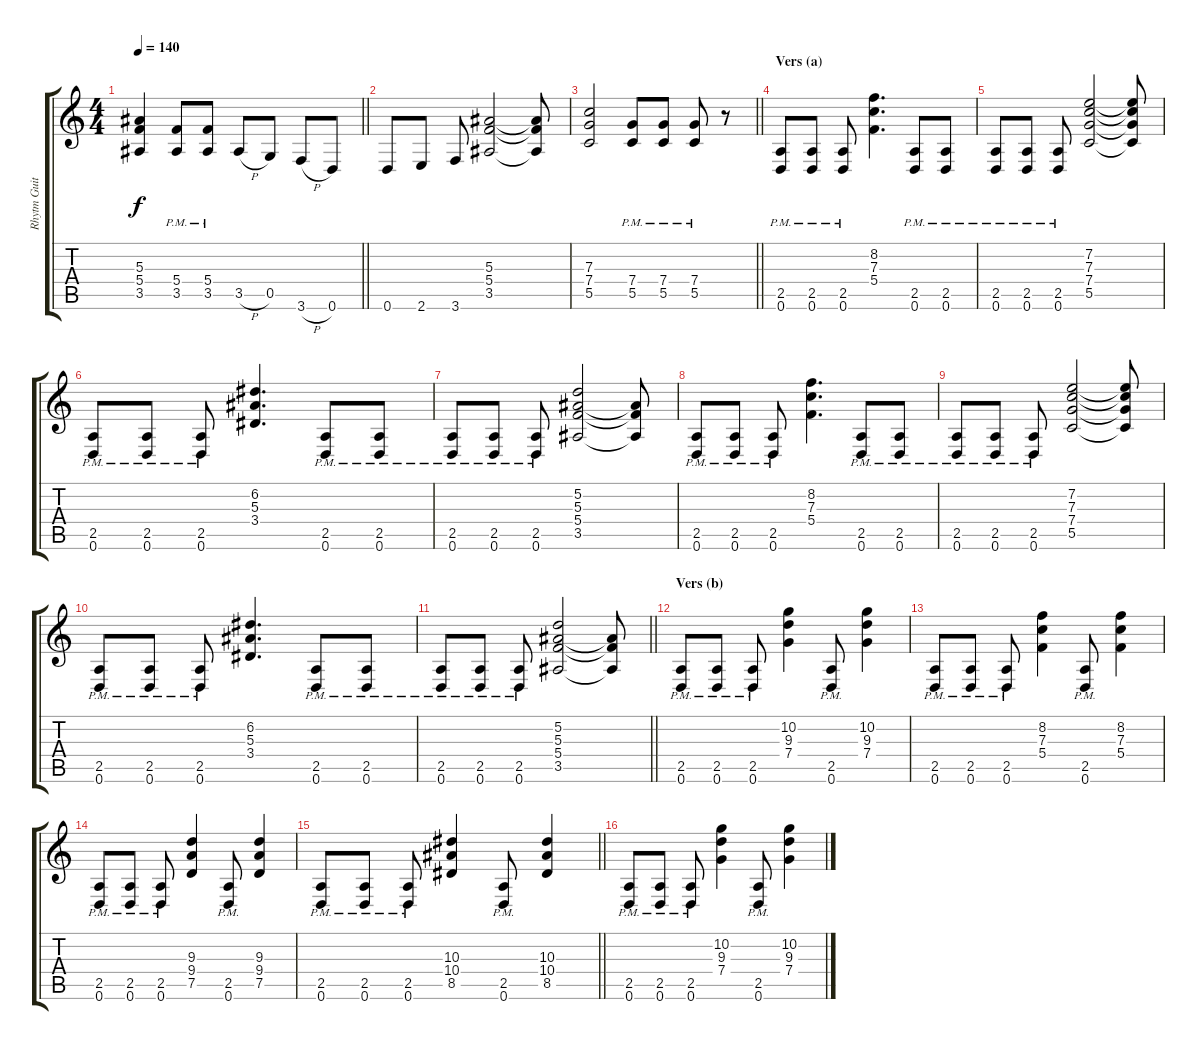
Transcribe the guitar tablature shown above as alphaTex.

\track ("Rhytm Guitar - Martin Sweet" "Rhytm Guit") {instrument distortionguitar}
\staff {score tabs}
\tuning (D4 A3 F3 C3 G2 D2) {hide}
\ts (4 4)
\tempo 140
\clef g2
\barLineRight lightlight
\ks c
(5.3 5.4 3.5).4{dy f} (5.4{pm} 3.5{pm}).8 (5.4{pm} 3.5{pm}).8 3.5{h}.8 0.5.8 3.6{h}.8 0.6.8 |
0.6.8 2.6.8 3.6.8 (5.3 5.4 3.5).2 (5.3{t} 5.4{t} 3.5{t}).8 |
\barLineRight lightlight
(7.3 7.4 5.5).2 (7.4{pm} 5.5{pm}).8 (7.4{pm} 5.5{pm}).8 (7.4{pm} 5.5{pm}).8 r.8 |
\section ("" "Vers (a)")
(2.5{pm} 0.6{pm}).8{instrument distortionguitar} (2.5{pm} 0.6{pm}).8 (2.5{pm} 0.6{pm}).8 (8.2 7.3 5.4).4{d} (2.5{pm} 0.6{pm}).8 (2.5{pm} 0.6{pm}).8 |
(2.5{pm} 0.6{pm}).8 (2.5{pm} 0.6{pm}).8 (2.5{pm} 0.6{pm}).8 (7.2 7.3 7.4 5.5).2 (7.2{t} 7.3{t} 7.4{t} 5.5{t}).8 |
(2.5{pm} 0.6{pm}).8 (2.5{pm} 0.6{pm}).8 (2.5{pm} 0.6{pm}).8 (6.2 5.3 3.4).4{d} (2.5{pm} 0.6{pm}).8 (2.5{pm} 0.6{pm}).8 |
(2.5{pm} 0.6{pm}).8 (2.5{pm} 0.6{pm}).8 (2.5{pm} 0.6{pm}).8 (5.2 5.3 5.4 3.5).2 (5.3{t} 5.4{t} 3.5{t}).8 |
(2.5{pm} 0.6{pm}).8 (2.5{pm} 0.6{pm}).8 (2.5{pm} 0.6{pm}).8 (8.2 7.3 5.4).4{d} (2.5{pm} 0.6{pm}).8 (2.5{pm} 0.6{pm}).8 |
(2.5{pm} 0.6{pm}).8 (2.5{pm} 0.6{pm}).8 (2.5{pm} 0.6{pm}).8 (7.2 7.3 7.4 5.5).2 (7.2{t} 7.3{t} 7.4{t} 5.5{t}).8 |
(2.5{pm} 0.6{pm}).8 (2.5{pm} 0.6{pm}).8 (2.5{pm} 0.6{pm}).8 (6.2 5.3 3.4).4{d} (2.5{pm} 0.6{pm}).8 (2.5{pm} 0.6{pm}).8 |
\barLineRight lightlight
(2.5{pm} 0.6{pm}).8 (2.5{pm} 0.6{pm}).8 (2.5{pm} 0.6{pm}).8 (5.2 5.3 5.4 3.5).2 (5.3{t} 5.4{t} 3.5{t}).8 |
\section ("" "Vers (b)")
(2.5{pm} 0.6{pm}).8 (2.5{pm} 0.6{pm}).8 (2.5{pm} 0.6{pm}).8 (10.2 9.3 7.4).4 (2.5{pm} 0.6{pm}).8 (10.2 9.3 7.4).4 |
(2.5{pm} 0.6{pm}).8 (2.5{pm} 0.6{pm}).8 (2.5{pm} 0.6{pm}).8 (8.2 7.3 5.4).4 (2.5{pm} 0.6{pm}).8 (8.2 7.3 5.4).4 |
(2.5{pm} 0.6{pm}).8 (2.5{pm} 0.6{pm}).8 (2.5{pm} 0.6{pm}).8 (9.3 9.4 7.5).4 (2.5{pm} 0.6{pm}).8 (9.3 9.4 7.5).4 |
\barLineRight lightlight
(2.5{pm} 0.6{pm}).8 (2.5{pm} 0.6{pm}).8 (2.5{pm} 0.6{pm}).8 (10.3 10.4 8.5).4 (2.5{pm} 0.6{pm}).8 (10.3 10.4 8.5).4 |
(2.5{pm} 0.6{pm}).8 (2.5{pm} 0.6{pm}).8 (2.5{pm} 0.6{pm}).8 (10.2 9.3 7.4).4 (2.5{pm} 0.6{pm}).8 (10.2 9.3 7.4).4
